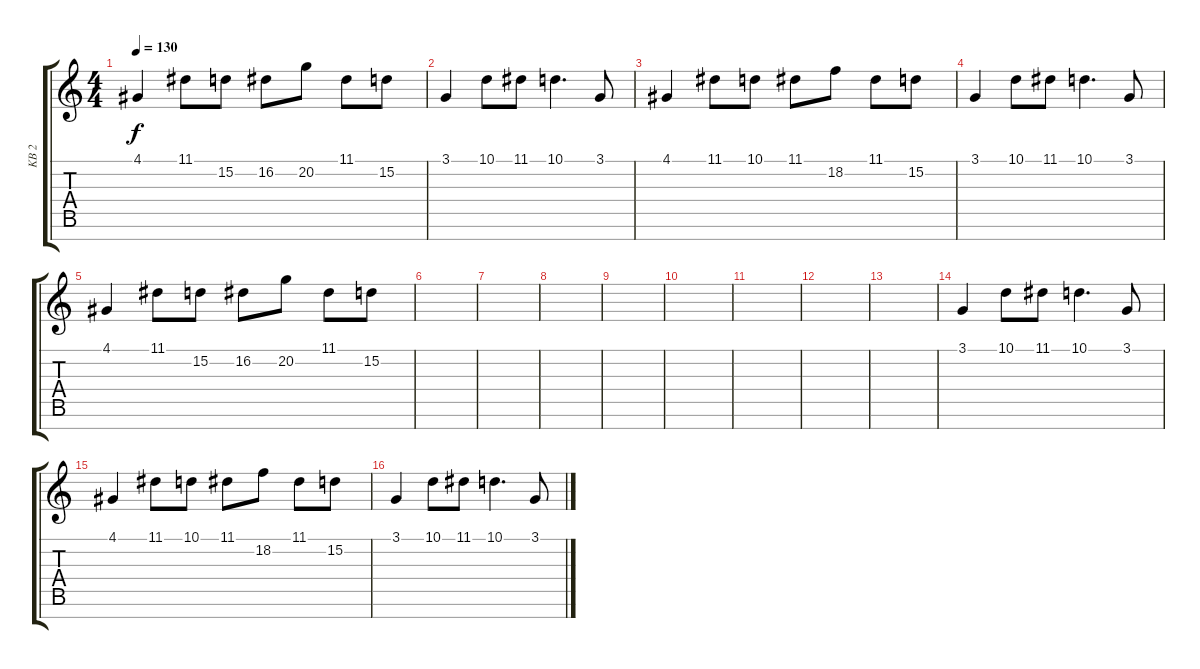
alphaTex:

\track ("KB 2" "KB 2") {instrument synthstrings1}
\staff {score tabs}
\tuning (E4 B3 G3 D3 A2 E2 B1) {hide}
\ts (4 4)
\tempo 130
\clef g2
\ks c
4.1.4{dy f} 11.1.8 15.2.8 16.2.8 20.2.8 11.1.8 15.2.8 |
3.1.4 10.1.8 11.1.8 10.1.4{d} 3.1.8 |
4.1.4 11.1.8 10.1.8 11.1.8 18.2.8 11.1.8 15.2.8 |
3.1.4 10.1.8 11.1.8 10.1.4{d} 3.1.8 |
4.1.4 11.1.8 15.2.8 16.2.8 20.2.8 11.1.8 15.2.8 |
|
|
|
|
|
|
|
|
3.1.4 10.1.8 11.1.8 10.1.4{d} 3.1.8 |
4.1.4 11.1.8 10.1.8 11.1.8 18.2.8 11.1.8 15.2.8 |
3.1.4 10.1.8 11.1.8 10.1.4{d} 3.1.8
